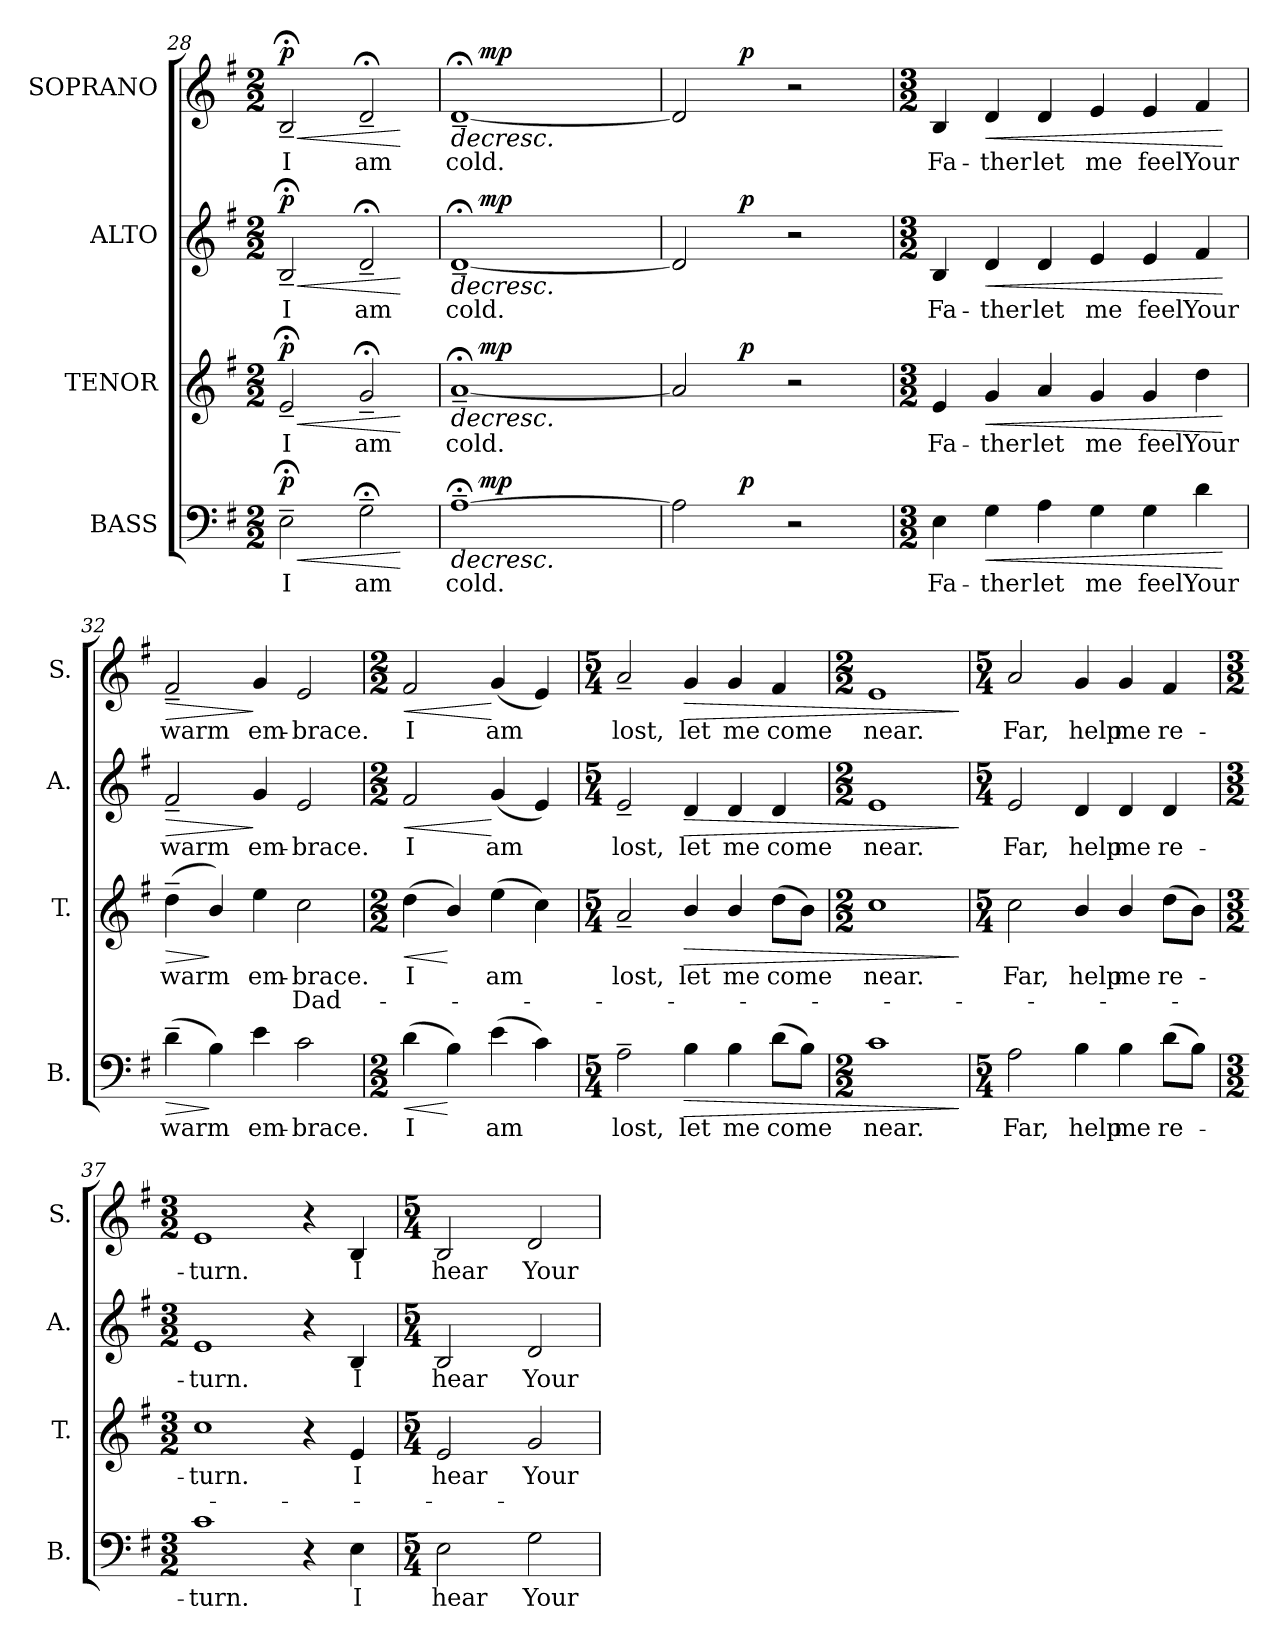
**kern	**text	**dynam	**kern	**text	**text	**dynam	**kern	**text	**dynam	**kern	**text	**dynam
*part4	*part4	*part4	*part3	*part3	*part3	*part3	*part2	*part2	*part2	*part1	*part1	*part1
*staff4	*staff4	*staff4	*staff3	*staff3	*staff3	*staff3	*staff2	*staff2	*staff2	*staff1	*staff1	*staff1
*I"BASS	*	*	*I"TENOR	*	*	*	*I"ALTO	*	*	*I"SOPRANO	*	*
*I'B.	*	*	*I'T.	*	*	*	*I'A.	*	*	*I'S.	*	*
*clefF4	*	*	*clefG2	*	*	*	*clefG2	*	*	*clefG2	*	*
*k[f#]	*	*	*k[f#]	*	*	*	*k[f#]	*	*	*k[f#]	*	*
*G:	*	*	*G:	*	*	*	*G:	*	*	*G:	*	*
*M2/2	*	*	*M2/2	*	*	*	*M2/2	*	*	*M2/2	*	*
=28	=28	=28	=28	=28	=28	=28	=28	=28	=28	=28	=28	=28
!	!LO:LY:b	!LO:HP:b	!	!LO:LY:b	!	!LO:HP:b	!	!LO:LY:b	!LO:HP:b	!	!LO:LY:b	!LO:HP:b
!	!	!LO:DY:n=1:a	!	!	!	!LO:DY:n=1:a	!	!	!LO:DY:n=1:a	!	!	!LO:DY:n=1:a
2E;<~>\	I	< p	2e;~</	I	.	< p	2B;~</	I	< p	2B;~</	I	< p
!	!LO:LY:b	!	!	!LO:LY:b	!	!	!	!LO:LY:b	!	!	!LO:LY:b	!
2G;<~>\	am	.	2g;~</	am	.	.	2d;~</	am	.	2d;~</	am	.
.	.	[	.	.	.	[	.	.	[	.	.	[
=29	=29	=29	=29	=29	=29	=29	=29	=29	=29	=29	=29	=29
!	!LO:LY:b	!LO:HP:b	!	!LO:LY:b	!	!LO:HP:b	!	!LO:LY:b	!LO:HP:b	!	!LO:LY:b	!LO:HP:b
*^	*	*	*^	*	*	*	*^	*	*	*^	*	*
[>1A;<~>	16.ryy	cold.	>	[<1a;~<	16.ryy	cold.	.	>	[<1d;~<	16.ryy	cold.	>	[<1d;~<	16.ryy	cold.	>
!	!	!	!LO:DY:a	!	!	!	!	!LO:DY:a	!	!	!	!LO:DY:a	!	!	!	!LO:DY:a
.	2ryy	.	mp	.	2ryy	.	.	mp	.	2ryy	.	mp	.	2ryy	.	mp
.	4ryy	.	.	.	4ryy	.	.	.	.	4ryy	.	.	.	4ryy	.	.
.	8ryy	.	.	.	8ryy	.	.	.	.	8ryy	.	.	.	8ryy	.	.
.	32ryy	.	.	.	32ryy	.	.	.	.	32ryy	.	.	.	32ryy	.	.
.	.	.	]	.	.	.	.	]	.	.	.	]	.	.	.	]
=30	=30	=30	=30	=30	=30	=30	=30	=30	=30	=30	=30	=30	=30	=30	=30	=30
2A\]	4ryy	.	.	2a/]	4ryy	.	.	.	2d/]	4ryy	.	.	2d/]	4ryy	.	.
.	32ryy	.	.	.	32ryy	.	.	.	.	32ryy	.	.	.	32ryy	.	.
!	!	!	!LO:DY:a	!	!	!	!	!LO:DY:a	!	!	!	!LO:DY:a	!	!	!	!LO:DY:a
.	2ryy	.	p	.	2ryy	.	.	p	.	2ryy	.	p	.	2ryy	.	p
2r	.	.	.	2r	.	.	.	.	2r	.	.	.	2r	.	.	.
.	8..ryy	.	.	.	8..ryy	.	.	.	.	8..ryy	.	.	.	8..ryy	.	.
*v	*v	*	*	*	*	*	*	*	*v	*v	*	*	*v	*v	*	*
*	*	*	*v	*v	*	*	*	*	*	*	*	*	*
=31	=31	=31	=31	=31	=31	=31	=31	=31	=31	=31	=31	=31
*M3/2	*	*	*M3/2	*	*	*	*M3/2	*	*	*M3/2	*	*
*^	*	*	*^	*	*	*	*^	*	*	*^	*	*
!	!	!LO:LY:b	!	!	!	!LO:LY:b	!	!	!	!	!LO:LY:b	!	!	!	!LO:LY:b	!
*v	*v	*	*	*	*	*	*	*	*v	*v	*	*	*v	*v	*	*
*	*	*	*v	*v	*	*	*	*	*	*	*	*	*
4E\	Fa-	.	4e/	Fa-	.	.	4B/	Fa-	.	4B/	Fa-	.
!	!LO:LY:b	!LO:HP:b	!	!LO:LY:b	!	!LO:HP:b	!	!LO:LY:b	!LO:HP:b	!	!LO:LY:b	!LO:HP:b
4G\	-ther	<	4g/	-ther	.	<	4d/	-ther	<	4d/	-ther	<
!	!LO:LY:b	!	!	!LO:LY:b	!	!	!	!LO:LY:b	!	!	!LO:LY:b	!
4A\	let	.	4a/	let	.	.	4d/	let	.	4d/	let	.
!	!LO:LY:b	!	!	!LO:LY:b	!	!	!	!LO:LY:b	!	!	!LO:LY:b	!
4G\	me	.	4g/	me	.	.	4e/	me	.	4e/	me	.
!	!LO:LY:b	!	!	!LO:LY:b	!	!	!	!LO:LY:b	!	!	!LO:LY:b	!
4G\	feelYour	.	4g/	feelYour	.	.	4e/	feelYour	.	4e/	feelYour	.
4d\	.	.	4dd\	.	.	.	4f#/	.	.	4f#/	.	.
.	.	[	.	.	.	[	.	.	[	.	.	[
=32	=32	=32	=32	=32	=32	=32	=32	=32	=32	=32	=32	=32
!	!LO:LY:b	!LO:HP:b	!	!LO:LY:b	!	!LO:HP:b	!	!LO:LY:b	!LO:HP:b	!	!LO:LY:b	!LO:HP:b
(>4d~>\	warm	>	(>4dd~>\	warm	.	>	2f#~</	warm	>	2f#~</	warm	>
4B\)	.	]	4b/)	.	.	]	.	.	.	.	.	.
!	!LO:LY:b	!	!	!LO:LY:b	!	!	!	!LO:LY:b	!	!	!LO:LY:b	!
4e\	em-	.	4ee\	em-	.	.	4g/	em-	]	4g/	em-	]
!	!LO:LY:b	!	!	!LO:LY:b	!LO:LY:b	!	!	!LO:LY:b	!	!	!LO:LY:b	!
2c\	-brace.	.	2cc\	-brace.	Dad-	.	2e/	-brace.	.	2e/	-brace.	.
!!LO:LB:g=z
=33	=33	=33	=33	=33	=33	=33	=33	=33	=33	=33	=33	=33
*M2/2	*	*	*M2/2	*	*	*	*M2/2	*	*	*M2/2	*	*
!	!LO:LY:b:rj	!LO:HP:b	!	!LO:LY:b:rj	!	!LO:HP:b	!	!LO:LY:b	!LO:HP:b	!	!LO:LY:b	!LO:HP:b
(>4d\	I	<	(>4dd\	I	.	<	2f#/	I	<	2f#/	I	<
4B\)	.	[	4b/)	.	.	[	.	.	.	.	.	.
!	!LO:LY:b	!	!	!LO:LY:b	!	!	!	!LO:LY:b	!	!	!LO:LY:b	!
(>4e\	am	.	(>4ee\	am	.	.	(<4g/	am	[	(<4g/	am	[
4c\)	.	.	4cc\)	.	.	.	4e/)	.	.	4e/)	.	.
=34	=34	=34	=34	=34	=34	=34	=34	=34	=34	=34	=34	=34
*M5/4	*	*	*M5/4	*	*	*	*M5/4	*	*	*M5/4	*	*
!	!LO:LY:b	!	!	!LO:LY:b	!	!	!	!LO:LY:b	!	!	!LO:LY:b	!
2A~>\	lost,	.	2a~</	lost,	.	.	2e~</	lost,	.	2a~</	lost,	.
!	!LO:LY:b	!LO:HP:b	!	!LO:LY:b	!	!LO:HP:b	!	!LO:LY:b	!LO:HP:b	!	!LO:LY:b	!LO:HP:b
4B\	let	>	4b/	let	.	>	4d/	let	>	4g/	let	>
!	!LO:LY:b	!	!	!LO:LY:b	!	!	!	!LO:LY:b	!	!	!LO:LY:b	!
4B\	me	.	4b/	me	.	.	4d/	me	.	4g/	me	.
!	!LO:LY:b	!	!	!LO:LY:b	!	!	!	!LO:LY:b	!	!	!LO:LY:b	!
(>8d\L	come	.	(>8dd\L	come	.	.	4d/	come	.	4f#/	come	.
8B\J)	.	.	8b\J)	.	.	.	.	.	.	.	.	.
=35	=35	=35	=35	=35	=35	=35	=35	=35	=35	=35	=35	=35
*M2/2	*	*	*M2/2	*	*	*	*M2/2	*	*	*M2/2	*	*
!	!LO:LY:b	!	!	!LO:LY:b	!	!	!	!LO:LY:b	!	!	!LO:LY:b	!
1c	near.	.	1cc	near.	.	.	1e	near.	.	1e	near.	.
.	.	]	.	.	.	]	.	.	]	.	.	]
=36	=36	=36	=36	=36	=36	=36	=36	=36	=36	=36	=36	=36
*M5/4	*	*	*M5/4	*	*	*	*M5/4	*	*	*M5/4	*	*
!	!LO:LY:b	!	!	!LO:LY:b	!	!	!	!LO:LY:b	!	!	!LO:LY:b	!
2A\	Far,	.	2cc\	Far,	.	.	2e/	Far,	.	2a/	Far,	.
!	!LO:LY:b	!	!	!LO:LY:b	!	!	!	!LO:LY:b	!	!	!LO:LY:b	!
4B\	help	.	4b/	help	.	.	4d/	help	.	4g/	help	.
!	!LO:LY:b	!	!	!LO:LY:b	!	!	!	!LO:LY:b	!	!	!LO:LY:b	!
4B\	me	.	4b/	me	.	.	4d/	me	.	4g/	me	.
!	!LO:LY:b	!	!	!LO:LY:b	!	!	!	!LO:LY:b	!	!	!LO:LY:b	!
(>8d\L	re-	.	(>8dd\L	re-	.	.	4d/	re-	.	4f#/	re-	.
8B\J)	.	.	8b\J)	.	.	.	.	.	.	.	.	.
=37	=37	=37	=37	=37	=37	=37	=37	=37	=37	=37	=37	=37
*M3/2	*	*	*M3/2	*	*	*	*M3/2	*	*	*M3/2	*	*
!	!LO:LY:b	!	!	!LO:LY:b	!	!	!	!LO:LY:b	!	!	!LO:LY:b	!
1c	-turn.	.	1cc	-turn.	.	.	1e	-turn.	.	1e	-turn.	.
4r	.	.	4r	.	.	.	4r	.	.	4r	.	.
!	!LO:LY:b	!	!	!LO:LY:b	!	!	!	!LO:LY:b	!	!	!LO:LY:b	!
4E\	I	.	4e/	I	.	.	4B/	I	.	4B/	I	.
!!LO:LB:g=z
=38	=38	=38	=38	=38	=38	=38	=38	=38	=38	=38	=38	=38
*M5/4	*	*	*M5/4	*	*	*	*M5/4	*	*	*M5/4	*	*
!	!LO:LY:b	!	!	!LO:LY:b	!	!	!	!LO:LY:b	!	!	!LO:LY:b	!
*^	*	*	*^	*	*	*	*^	*	*	*^	*	*
2E\	8ryy	hear	.	2e/	8ryy	hear	.	.	2B/	8ryy	hear	.	2B/	8ryy	hear	.
.	2..ryy	.	.	.	2..ryy	.	.	.	.	2..ryy	.	.	.	2..ryy	.	.
!	!	!LO:LY:b	!	!	!	!LO:LY:b	!	!	!	!	!LO:LY:b	!	!	!	!LO:LY:b	!
2G\	.	Your	.	2g/	.	Your	.	.	2d/	.	Your	.	2d/	.	Your	.
*v	*v	*	*	*	*	*	*	*	*v	*v	*	*	*v	*v	*	*
*	*	*	*v	*v	*	*	*	*	*	*	*	*	*
=	=	=	=	=	=	=	=	=	=	=	=	=
*-	*-	*-	*-	*-	*-	*-	*-	*-	*-	*-	*-	*-
